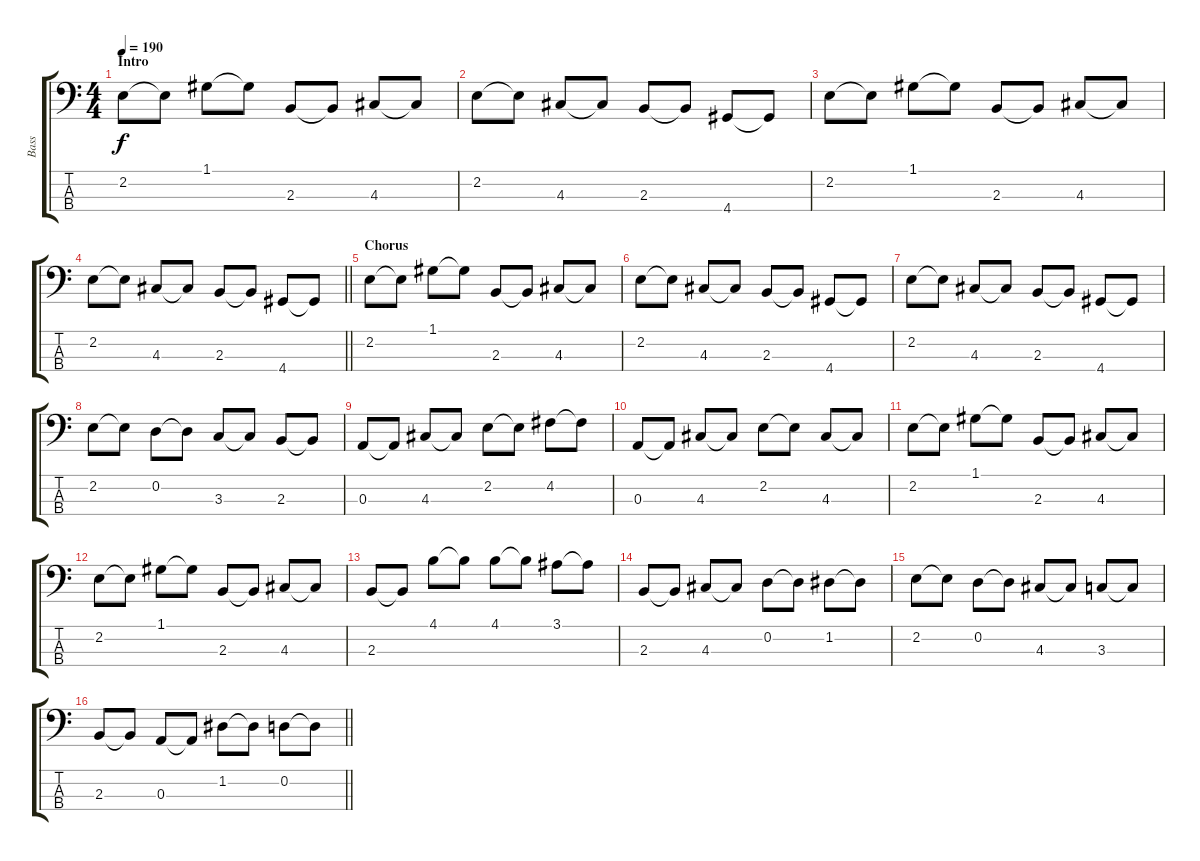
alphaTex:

\track ("Bass" "Bass") {instrument fretlessbass}
\staff {score tabs}
\tuning (G2 D2 A1 E1) {hide}
\ts (4 4)
\section ("" "Intro")
\tempo 190
\clef f4
\ks c
2.2.8{dy f instrument fretlessbass} 2.2{t}.8 1.1.8 1.1{t}.8 2.3.8 2.3{t}.8 4.3.8 4.3{t}.8 |
2.2.8 2.2{t}.8 4.3.8 4.3{t}.8 2.3.8 2.3{t}.8 4.4.8 4.4{t}.8 |
2.2.8 2.2{t}.8 1.1.8 1.1{t}.8 2.3.8 2.3{t}.8 4.3.8 4.3{t}.8 |
\barLineRight lightlight
2.2.8 2.2{t}.8 4.3.8 4.3{t}.8 2.3.8 2.3{t}.8 4.4.8 4.4{t}.8 |
\section ("" "Chorus")
2.2.8 2.2{t}.8 1.1.8 1.1{t}.8 2.3.8 2.3{t}.8 4.3.8 4.3{t}.8 |
2.2.8 2.2{t}.8 4.3.8 4.3{t}.8 2.3.8 2.3{t}.8 4.4.8 4.4{t}.8 |
2.2.8 2.2{t}.8 4.3.8 4.3{t}.8 2.3.8 2.3{t}.8 4.4.8 4.4{t}.8 |
2.2.8 2.2{t}.8 0.2.8 0.2{t}.8 3.3.8 3.3{t}.8 2.3.8 2.3{t}.8 |
0.3.8 0.3{t}.8 4.3.8 4.3{t}.8 2.2.8 2.2{t}.8 4.2.8 4.2{t}.8 |
0.3.8 0.3{t}.8 4.3.8 4.3{t}.8 2.2.8 2.2{t}.8 4.3.8 4.3{t}.8 |
2.2.8 2.2{t}.8 1.1.8 1.1{t}.8 2.3.8 2.3{t}.8 4.3.8 4.3{t}.8 |
2.2.8 2.2{t}.8 1.1.8 1.1{t}.8 2.3.8 2.3{t}.8 4.3.8 4.3{t}.8 |
2.3.8 2.3{t}.8 4.1.8 4.1{t}.8 4.1.8 4.1{t}.8 3.1.8 3.1{t}.8 |
2.3.8 2.3{t}.8 4.3.8 4.3{t}.8 0.2.8 0.2{t}.8 1.2.8 1.2{t}.8 |
2.2.8 2.2{t}.8 0.2.8 0.2{t}.8 4.3.8 4.3{t}.8 3.3.8 3.3{t}.8 |
\barLineRight lightlight
2.3.8 2.3{t}.8 0.3.8 0.3{t}.8 1.2.8 1.2{t}.8 0.2.8 0.2{t}.8
